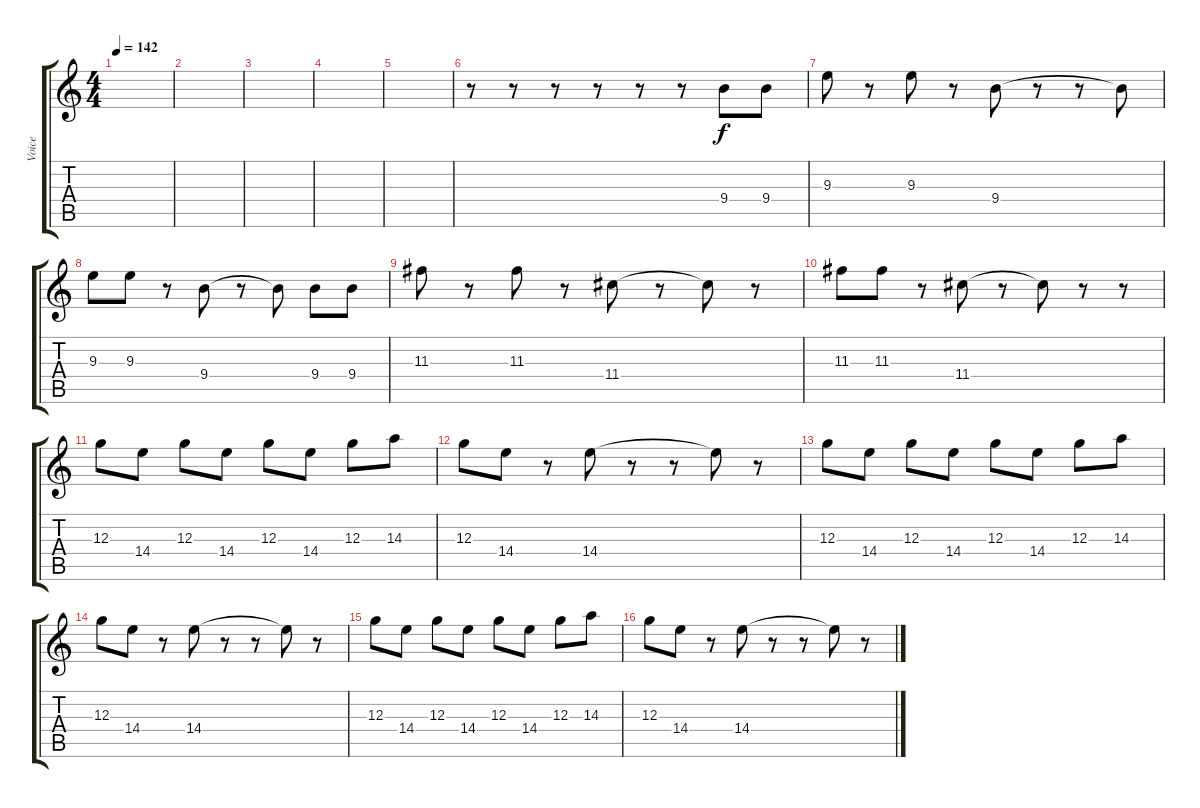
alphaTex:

\track ("Voice" "Voice") {instrument acousticguitarnylon}
\staff {score tabs}
\tuning (E4 B3 G3 D3 A2 E2) {hide}
\ts (4 4)
\tempo 142
\clef g2
\ks c
|
|
|
|
|
r.8 r.8 r.8 r.8 r.8 r.8 9.4.8 9.4.8 |
9.3.8 r.8 9.3.8 r.8 9.4.8 r.8 r.8 9.4{t}.8 |
9.3.8 9.3.8 r.8 9.4.8 r.8 9.4{t}.8 9.4.8 9.4.8 |
11.3.8 r.8 11.3.8 r.8 11.4.8 r.8 11.4{t}.8 r.8 |
11.3.8 11.3.8 r.8 11.4.8 r.8 11.4{t}.8 r.8 r.8 |
12.3.8 14.4.8 12.3.8 14.4.8 12.3.8 14.4.8 12.3.8 14.3.8 |
12.3.8 14.4.8 r.8 14.4.8 r.8 r.8 14.4{t}.8 r.8 |
12.3.8 14.4.8 12.3.8 14.4.8 12.3.8 14.4.8 12.3.8 14.3.8 |
12.3.8 14.4.8 r.8 14.4.8 r.8 r.8 14.4{t}.8 r.8 |
12.3.8 14.4.8 12.3.8 14.4.8 12.3.8 14.4.8 12.3.8 14.3.8 |
12.3.8 14.4.8 r.8 14.4.8 r.8 r.8 14.4{t}.8 r.8
